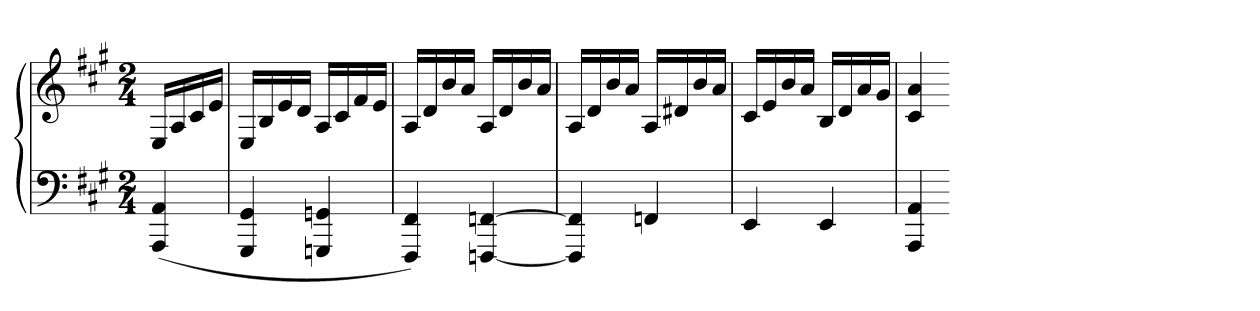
**kern	**kern
*part1	*part1
*staff2	*staff1
*clefF4	*clefG2
*k[f#c#g#]	*k[f#c#g#]
*A:	*A:
*M2/4	*M2/4
=	=
(4AAA 4AA	16ELL
.	16A
.	16c#
.	16eJJ
=	=
4GGG# 4GG#	16ELL
.	16B
.	16e
.	16dJJ
4GGGn 4GGn	16ALL
.	16c#
.	16f#
.	16eJJ
=	=
4FFF# 4FF#)	16ALL
.	16d
.	16b
.	16aJJ
[4FFFn [4FFn	16ALL
.	16d
.	16b
.	16aJJ
=	=
4FFF] 4FF]	16ALL
.	16d
.	16b
.	16aJJ
4FFn	16ALL
.	16d#X
.	16b
.	16aJJ
=	=
4EE	16c#LL
.	16e
.	16b
.	16aJJ
4EE	16BLL
.	16d
.	16a
.	16g#JJ
=	=
4AAA 4AA	4c# 4a
=-	=-
*-	*-
